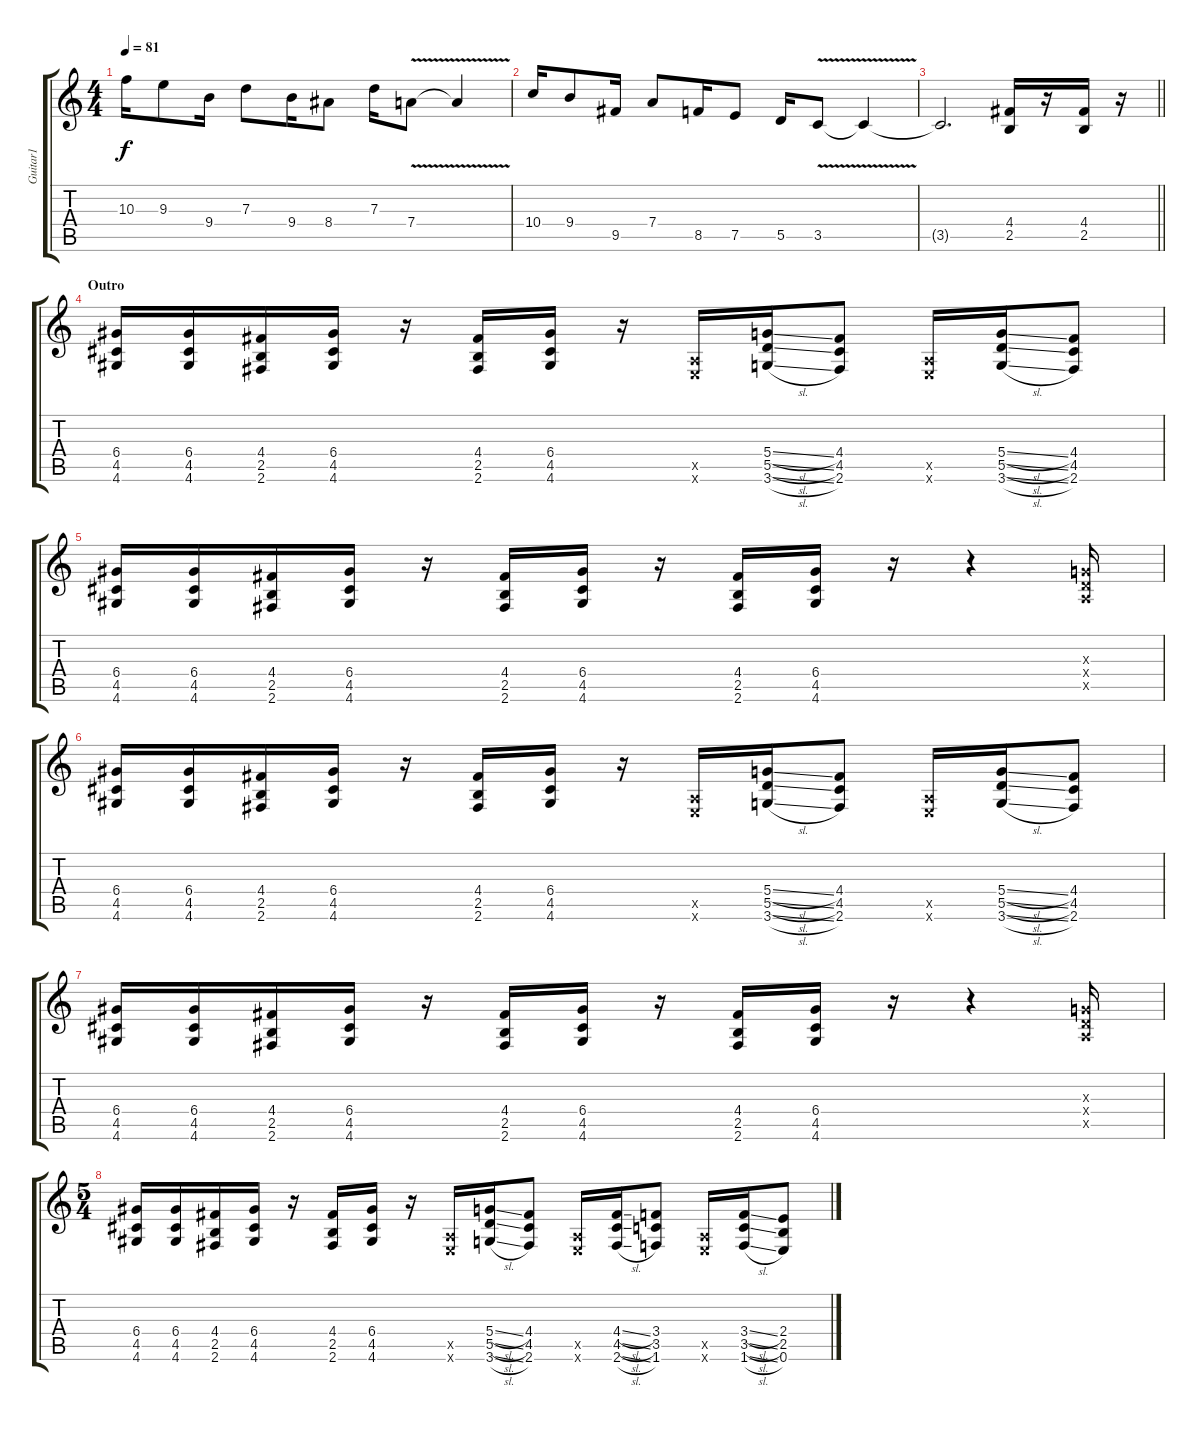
\track ("Guitar1" "Guitar1") {instrument overdrivenguitar}
\staff {score tabs}
\tuning (E4 B3 G3 D3 A2 E2) {hide}
\ts (4 4)
\tempo 81
\clef g2
\ks c
10.3.16{dy f} 9.3.8 9.4.16 7.3.8 9.4.16 8.4.8 7.3.16 7.4{v}.8 7.4{t}.4 |
10.4.16 9.4.8 9.5.16 7.4.8 8.5.16 7.5.8 5.5.16 3.5{v}.8 3.5{t}.4 |
\barLineRight lightlight
3.5{t}.2{d} (4.4 2.5).16 r.16 (4.4 2.5).16 r.16 |
\section ("" "Outro")
(6.4 4.5 4.6).16 (6.4 4.5 4.6).16 (4.4 2.5 2.6).16 (6.4 4.5 4.6).16 r.16 (4.4 2.5 2.6).16 (6.4 4.5 4.6).16 r.16 (0.5{x} 0.6{x}).16 (5.4{sl} 5.5{sl} 3.6{sl}).16 (4.4 4.5 2.6).8 (0.5{x} 0.6{x}).16 (5.4{sl} 5.5{sl} 3.6{sl}).16 (4.4 4.5 2.6).8 |
(6.4 4.5 4.6).16 (6.4 4.5 4.6).16 (4.4 2.5 2.6).16 (6.4 4.5 4.6).16 r.16 (4.4 2.5 2.6).16 (6.4 4.5 4.6).16 r.16 (4.4 2.5 2.6).16 (6.4 4.5 4.6).16 r.16 r.4 (0.3{x} 0.4{x} 0.5{x}).16 |
(6.4 4.5 4.6).16 (6.4 4.5 4.6).16 (4.4 2.5 2.6).16 (6.4 4.5 4.6).16 r.16 (4.4 2.5 2.6).16 (6.4 4.5 4.6).16 r.16 (0.5{x} 0.6{x}).16 (5.4{sl} 5.5{sl} 3.6{sl}).16 (4.4 4.5 2.6).8 (0.5{x} 0.6{x}).16 (5.4{sl} 5.5{sl} 3.6{sl}).16 (4.4 4.5 2.6).8 |
(6.4 4.5 4.6).16 (6.4 4.5 4.6).16 (4.4 2.5 2.6).16 (6.4 4.5 4.6).16 r.16 (4.4 2.5 2.6).16 (6.4 4.5 4.6).16 r.16 (4.4 2.5 2.6).16 (6.4 4.5 4.6).16 r.16 r.4 (0.3{x} 0.4{x} 0.5{x}).16 |
\ts (5 4)
(6.4 4.5 4.6).16 (6.4 4.5 4.6).16 (4.4 2.5 2.6).16 (6.4 4.5 4.6).16 r.16 (4.4 2.5 2.6).16 (6.4 4.5 4.6).16 r.16 (0.5{x} 0.6{x}).16 (5.4{sl} 5.5{sl} 3.6{sl}).16 (4.4 4.5 2.6).8 (0.5{x} 0.6{x}).16 (4.4{sl} 4.5{sl} 2.6{sl}).16 (3.4 3.5 1.6).8 (0.5{x} 0.6{x}).16 (3.4{sl} 3.5{sl} 1.6{sl}).16 (2.4 2.5 0.6).8
